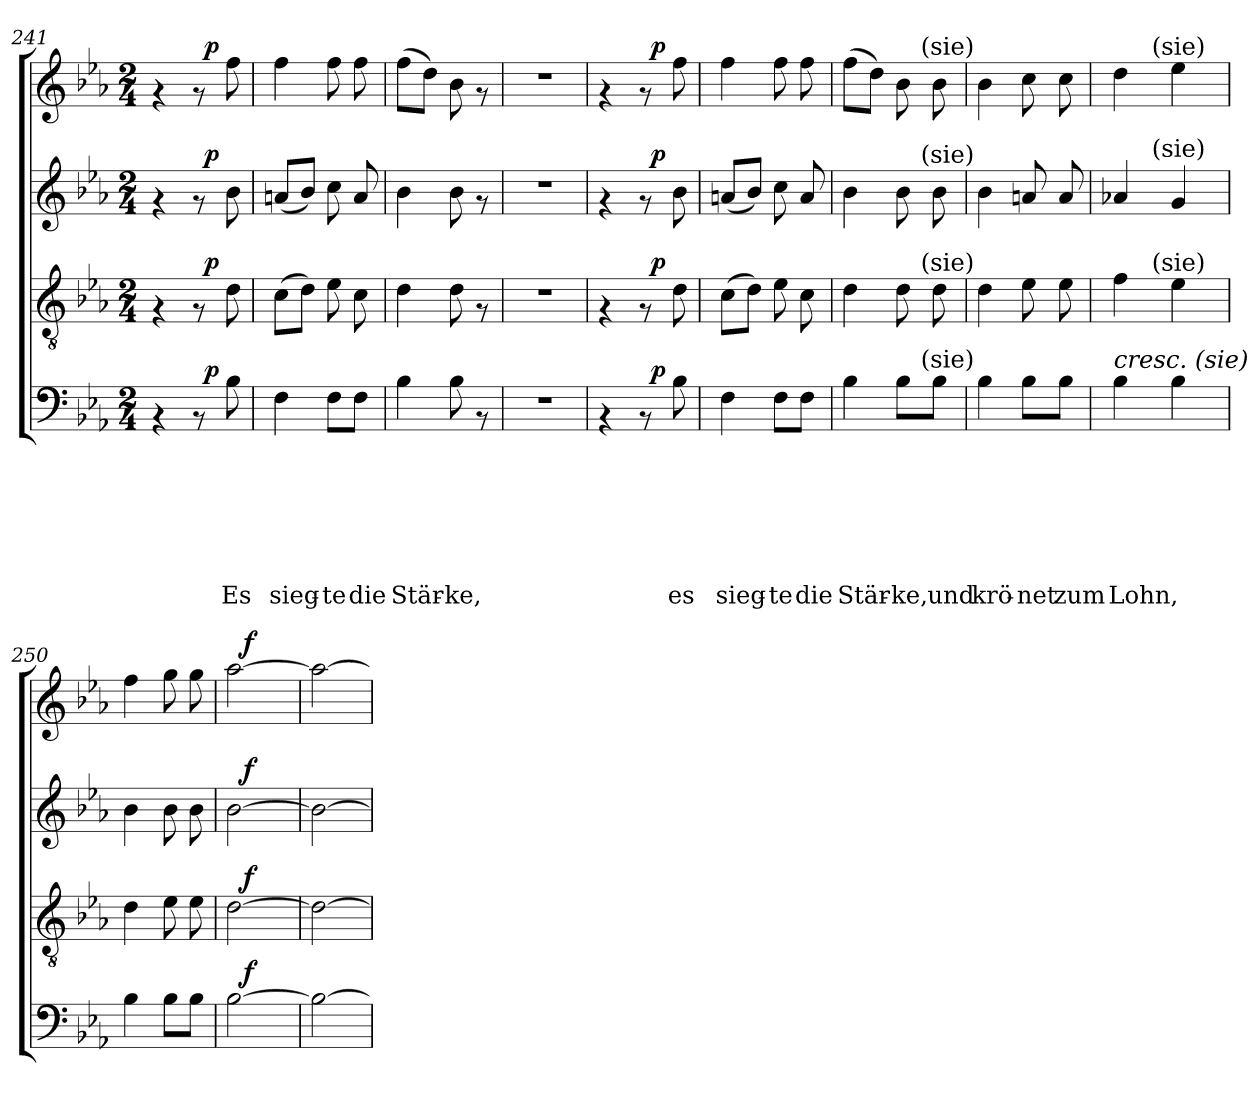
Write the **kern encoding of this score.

**kern	**text	**text	**text	**text	**text	**text	**text	**dynam	**kern	**dynam	**kern	**dynam	**kern	**dynam
*part4	*part4	*part4	*part4	*part4	*part4	*part4	*part4	*part4	*part3	*part3	*part2	*part2	*part1	*part1
*staff4	*staff4	*staff4	*staff4	*staff4	*staff4	*staff4	*staff4	*staff4	*staff3	*staff3	*staff2	*staff2	*staff1	*staff1
*clefF4	*	*	*	*	*	*	*	*	*clefGv2	*	*clefG2	*	*clefG2	*
*k[b-e-a-]	*	*	*	*	*	*	*	*	*k[b-e-a-]	*	*k[b-e-a-]	*	*k[b-e-a-]	*
*E-:	*	*	*	*	*	*	*	*	*E-:	*	*E-:	*	*E-:	*
*M2/4	*	*	*	*	*	*	*	*	*M2/4	*	*M2/4	*	*M2/4	*
=241	=241	=241	=241	=241	=241	=241	=241	=241	=241	=241	=241	=241	=241	=241
*^	*	*	*	*	*	*	*	*	*^	*	*^	*	*^	*
4rAA	4ryy	.	.	.	.	.	.	.	.	4rF	4ryy	.	4rf	4ryy	.	4rf	4ryy	.
8rAA	32ryy	.	.	.	.	.	.	.	.	8rF	32ryy	.	8rf	32ryy	.	8rf	32ryy	.
!	!	!	!	!	!	!	!	!	!LO:DY:a	!	!	!LO:DY:a	!	!	!LO:DY:a	!	!	!LO:DY:a
.	8..ryy	.	.	.	.	.	.	.	p	.	8..ryy	p	.	8..ryy	p	.	8..ryy	p
!	!	!	!	!	!	!	!	!LO:LY:b	!	!	!	!	!	!	!	!	!	!
8B-\	.	.	.	.	.	.	.	Es	.	8d\	.	.	8b-\	.	.	8ff\	.	.
=242	=242	=242	=242	=242	=242	=242	=242	=242	=242	=242	=242	=242	=242	=242	=242	=242	=242	=242
!	!	!	!	!	!	!	!	!LO:LY:b	!	!	!	!	!	!	!	!	!	!
*v	*v	*	*	*	*	*	*	*	*	*	*	*	*v	*v	*	*v	*v	*
*	*	*	*	*	*	*	*	*	*v	*v	*	*	*	*	*
4F\	.	.	.	.	.	.	sieg-	.	(>8c\L	.	(<8an/L	.	4ff\	.
.	.	.	.	.	.	.	.	.	8d\J)	.	8b-/J)	.	.	.
!	!	!	!	!	!	!	!LO:LY:b	!	!	!	!	!	!	!
8F\L	.	.	.	.	.	.	-te	.	8e-\	.	8cc\	.	8ff\	.
!	!	!	!	!	!	!	!LO:LY:b	!	!	!	!	!	!	!
8F\J	.	.	.	.	.	.	die	.	8c\	.	8a/	.	8ff\	.
=243	=243	=243	=243	=243	=243	=243	=243	=243	=243	=243	=243	=243	=243	=243
!	!	!	!	!	!	!	!LO:LY:b	!	!	!	!	!	!	!
4B-\	.	.	.	.	.	.	Stär-	.	4d\	.	4b-\	.	(>8ff\L	.
.	.	.	.	.	.	.	.	.	.	.	.	.	8dd\J)	.
!	!	!	!	!	!	!	!LO:LY:b	!	!	!	!	!	!	!
8B-\	.	.	.	.	.	.	-ke,	.	8d\	.	8b-\	.	8b-\	.
8rAA	.	.	.	.	.	.	.	.	8rF	.	8rf	.	8rf	.
=244	=244	=244	=244	=244	=244	=244	=244	=244	=244	=244	=244	=244	=244	=244
2r	.	.	.	.	.	.	.	.	2r	.	2r	.	2r	.
=245	=245	=245	=245	=245	=245	=245	=245	=245	=245	=245	=245	=245	=245	=245
*^	*	*	*	*	*	*	*	*	*^	*	*^	*	*^	*
4rAA	4ryy	.	.	.	.	.	.	.	.	4rF	4ryy	.	4rf	4ryy	.	4rf	4ryy	.
8rAA	32ryy	.	.	.	.	.	.	.	.	8rF	32ryy	.	8rf	32ryy	.	8rf	32ryy	.
!	!	!	!	!	!	!	!	!	!LO:DY:a	!	!	!LO:DY:a	!	!	!LO:DY:a	!	!	!LO:DY:a
.	8..ryy	.	.	.	.	.	.	.	p	.	8..ryy	p	.	8..ryy	p	.	8..ryy	p
!	!	!	!	!	!	!	!	!LO:LY:b	!	!	!	!	!	!	!	!	!	!
8B-\	.	.	.	.	.	.	.	es	.	8d\	.	.	8b-\	.	.	8ff\	.	.
=246	=246	=246	=246	=246	=246	=246	=246	=246	=246	=246	=246	=246	=246	=246	=246	=246	=246	=246
!	!	!	!	!	!	!	!	!LO:LY:b	!	!	!	!	!	!	!	!	!	!
*v	*v	*	*	*	*	*	*	*	*	*	*	*	*v	*v	*	*v	*v	*
*	*	*	*	*	*	*	*	*	*v	*v	*	*	*	*	*
4F\	.	.	.	.	.	.	sieg-	.	(>8c\L	.	(<8an/L	.	4ff\	.
.	.	.	.	.	.	.	.	.	8d\J)	.	8b-/J)	.	.	.
!	!	!	!	!	!	!	!LO:LY:b	!	!	!	!	!	!	!
8F\L	.	.	.	.	.	.	-te	.	8e-\	.	8cc\	.	8ff\	.
!	!	!	!	!	!	!	!LO:LY:b	!	!	!	!	!	!	!
8F\J	.	.	.	.	.	.	die	.	8c\	.	8a/	.	8ff\	.
!!LO:PB:g=z
=247	=247	=247	=247	=247	=247	=247	=247	=247	=247	=247	=247	=247	=247	=247
!	!	!	!	!	!	!	!LO:LY:b	!	!	!	!	!	!	!
*^	*	*	*	*	*	*	*	*	*^	*	*^	*	*^	*
4B-\	4ryy	.	.	.	.	.	.	Stär-	.	4d\	4ryy	.	4b-\	4ryy	.	(>8ff\L	4ryy	.
.	.	.	.	.	.	.	.	.	.	.	.	.	.	.	.	8dd\J)	.	.
!	!	!	!	!	!	!	!	!LO:LY:b	!	!	!	!	!	!	!	!	!	!
8B-\L	16.ryy	.	.	.	.	.	.	-ke,	.	8d\	16.ryy	.	8b-\	16.ryy	.	8b-\	16.ryy	.
!	!	!	!	!	!	!	!	!	!	!	!	!	!	!	!	!	!LO:TX:a:t=(sie)	!
!	!	!	!	!	!	!	!	!	!	!	!	!	!	!LO:TX:a:t=(sie)	!	!	!	!
!	!	!	!	!	!	!	!	!	!	!	!LO:TX:a:t=(sie)	!	!	!	!	!	!	!
!	!LO:TX:a:t=(sie)	!	!	!	!	!	!	!	!	!	!	!	!	!	!	!	!	!
.	8ryy	.	.	.	.	.	.	.	.	.	8ryy	.	.	8ryy	.	.	8ryy	.
!	!	!	!	!	!	!	!	!LO:LY:b	!	!	!	!	!	!	!	!	!	!
8B-\J	.	.	.	.	.	.	.	und	.	8d\	.	.	8b-\	.	.	8b-\	.	.
.	32ryy	.	.	.	.	.	.	.	.	.	32ryy	.	.	32ryy	.	.	32ryy	.
=248	=248	=248	=248	=248	=248	=248	=248	=248	=248	=248	=248	=248	=248	=248	=248	=248	=248	=248
!	!	!	!	!	!	!	!	!LO:LY:b	!	!	!	!	!	!	!	!	!	!
*v	*v	*	*	*	*	*	*	*	*	*	*	*	*v	*v	*	*v	*v	*
*	*	*	*	*	*	*	*	*	*v	*v	*	*	*	*	*
4B-\	.	.	.	.	.	.	krö-	.	4d\	.	4b-\	.	4b-\	.
!	!	!	!	!	!	!	!LO:LY:b	!	!	!	!	!	!	!
8B-\L	.	.	.	.	.	.	-net	.	8e-\	.	8an/	.	8cc\	.
!	!	!	!	!	!	!	!LO:LY:b	!	!	!	!	!	!	!
8B-\J	.	.	.	.	.	.	zum	.	8e-\	.	8a/	.	8cc\	.
=249	=249	=249	=249	=249	=249	=249	=249	=249	=249	=249	=249	=249	=249	=249
!	!	!	!	!	!	!	!	!	!	!	!	!	!LO:TX:a:i:t=cresc.	!
!	!	!	!	!	!	!	!	!	!	!	!LO:TX:a:i:t=cresc.	!	!	!
!	!	!	!	!	!	!	!	!	!LO:TX:a:i:t=cresc.	!	!	!	!	!
!LO:TX:a:i:t=cresc. (sie)	!	!	!	!	!	!	!	!	!	!	!	!	!	!
!	!	!	!	!	!	!	!LO:LY:b	!	!	!	!	!	!	!
*	*	*	*	*	*	*	*	*	*^	*	*^	*	*^	*
4B-\	.	.	.	.	.	.	Lohn,	.	4f\	8.ryy	.	4a-X/	8.ryy	.	4dd\	8.ryy	.
!	!	!	!	!	!	!	!	!	!	!	!	!	!	!	!	!LO:TX:a:t=(sie)	!
!	!	!	!	!	!	!	!	!	!	!	!	!	!LO:TX:a:t=(sie)	!	!	!	!
!	!	!	!	!	!	!	!	!	!	!LO:TX:a:t=(sie)	!	!	!	!	!	!	!
.	.	.	.	.	.	.	.	.	.	4ryy	.	.	4ryy	.	.	4ryy	.
4B-\	.	.	.	.	.	.	.	.	4e-\	.	.	4g/	.	.	4ee-\	.	.
.	.	.	.	.	.	.	.	.	.	16ryy	.	.	16ryy	.	.	16ryy	.
*	*	*	*	*	*	*	*	*	*v	*v	*	*	*	*	*v	*v	*
*	*	*	*	*	*	*	*	*	*	*	*v	*v	*	*	*
=250	=250	=250	=250	=250	=250	=250	=250	=250	=250	=250	=250	=250	=250	=250
4B-\	.	.	.	.	.	.	.	.	4d\	.	4b-\	.	4ff\	.
8B-\L	.	.	.	.	.	.	.	.	8e-\	.	8b-\	.	8gg\	.
8B-\J	.	.	.	.	.	.	.	.	8e-\	.	8b-\	.	8gg\	.
=251	=251	=251	=251	=251	=251	=251	=251	=251	=251	=251	=251	=251	=251	=251
*^	*	*	*	*	*	*	*	*	*^	*	*^	*	*^	*
[>2B-\	16ryy	.	.	.	.	.	.	.	.	[>2d\	16ryy	.	[>2b-\	16ryy	.	[>2aa-\	16ryy	.
!	!	!	!	!	!	!	!	!	!LO:DY:a	!	!	!LO:DY:a	!	!	!LO:DY:a	!	!	!LO:DY:a
.	4..ryy	.	.	.	.	.	.	.	f	.	4..ryy	f	.	4..ryy	f	.	4..ryy	f
*v	*v	*	*	*	*	*	*	*	*	*	*	*	*v	*v	*	*v	*v	*
*	*	*	*	*	*	*	*	*	*v	*v	*	*	*	*	*
=252	=252	=252	=252	=252	=252	=252	=252	=252	=252	=252	=252	=252	=252	=252
2B-\_	.	.	.	.	.	.	.	.	2d\_	.	2b-\_	.	2aa-\_	.
=	=	=	=	=	=	=	=	=	=	=	=	=	=	=
*-	*-	*-	*-	*-	*-	*-	*-	*-	*-	*-	*-	*-	*-	*-
